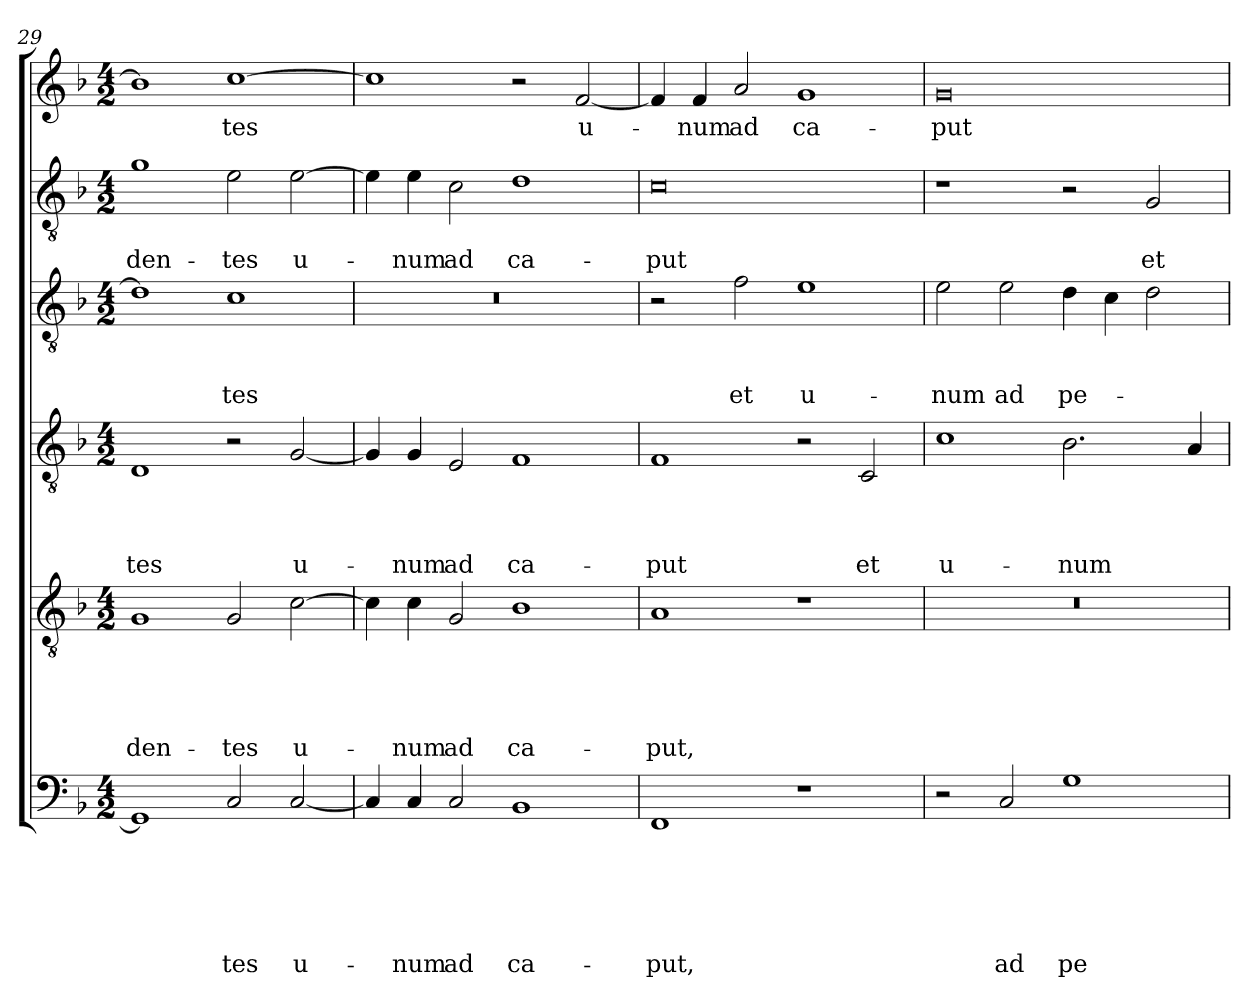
**kern	**text	**text	**text	**text	**text	**text	**kern	**text	**text	**text	**text	**text	**kern	**text	**text	**text	**text	**kern	**text	**text	**text	**kern	**text	**text	**kern	**text
*part6	*part6	*part6	*part6	*part6	*part6	*part6	*part5	*part5	*part5	*part5	*part5	*part5	*part4	*part4	*part4	*part4	*part4	*part3	*part3	*part3	*part3	*part2	*part2	*part2	*part1	*part1
*staff6	*staff6	*staff6	*staff6	*staff6	*staff6	*staff6	*staff5	*staff5	*staff5	*staff5	*staff5	*staff5	*staff4	*staff4	*staff4	*staff4	*staff4	*staff3	*staff3	*staff3	*staff3	*staff2	*staff2	*staff2	*staff1	*staff1
*clefF4	*	*	*	*	*	*	*clefGv2	*	*	*	*	*	*clefGv2	*	*	*	*	*clefGv2	*	*	*	*clefGv2	*	*	*clefG2	*
*k[b-]	*	*	*	*	*	*	*k[b-]	*	*	*	*	*	*k[b-]	*	*	*	*	*k[b-]	*	*	*	*k[b-]	*	*	*k[b-]	*
*F:	*	*	*	*	*	*	*F:	*	*	*	*	*	*F:	*	*	*	*	*F:	*	*	*	*F:	*	*	*F:	*
*M4/2	*	*	*	*	*	*	*M4/2	*	*	*	*	*	*M4/2	*	*	*	*	*M4/2	*	*	*	*M4/2	*	*	*M4/2	*
=29	=29	=29	=29	=29	=29	=29	=29	=29	=29	=29	=29	=29	=29	=29	=29	=29	=29	=29	=29	=29	=29	=29	=29	=29	=29	=29
1GG]	.	.	.	.	.	.	1G	.	.	.	.	-den-	1D	.	.	.	-tes	1d]	.	.	.	1g	.	-den-	1bn]	.
2C/	.	.	.	.	.	-tes	2G/	.	.	.	.	-tes	2r	.	.	.	.	1c	.	.	-tes	2e\	.	-tes	[1cc	-tes
[2C/	.	.	.	.	.	u-	[2c\	.	.	.	.	u-	[2G/	.	.	.	u-	.	.	.	.	[2e\	.	u-	.	.
=30	=30	=30	=30	=30	=30	=30	=30	=30	=30	=30	=30	=30	=30	=30	=30	=30	=30	=30	=30	=30	=30	=30	=30	=30	=30	=30
4C/]	.	.	.	.	.	.	4c\]	.	.	.	.	.	4G/]	.	.	.	.	0r	.	.	.	4e\]	.	.	1cc]	.
4C/	.	.	.	.	.	-num	4c\	.	.	.	.	-num	4G/	.	.	.	-num	.	.	.	.	4e\	.	-num	.	.
2C/	.	.	.	.	.	ad	2G/	.	.	.	.	ad	2E/	.	.	.	ad	.	.	.	.	2c\	.	ad	.	.
1BB-	.	.	.	.	.	ca-	1B-	.	.	.	.	ca-	1F	.	.	.	ca-	.	.	.	.	1d	.	ca-	2r	.
.	.	.	.	.	.	.	.	.	.	.	.	.	.	.	.	.	.	.	.	.	.	.	.	.	[2f/	u-
!!LO:LB:g=z
=31	=31	=31	=31	=31	=31	=31	=31	=31	=31	=31	=31	=31	=31	=31	=31	=31	=31	=31	=31	=31	=31	=31	=31	=31	=31	=31
1FF	.	.	.	.	.	-put,	1A	.	.	.	.	-put,	1F	.	.	.	-put	2r	.	.	.	0c	.	-put	4f/]	.
.	.	.	.	.	.	.	.	.	.	.	.	.	.	.	.	.	.	.	.	.	.	.	.	.	4f/	-num
.	.	.	.	.	.	.	.	.	.	.	.	.	.	.	.	.	.	2f\	.	.	et	.	.	.	2a/	ad
1r	.	.	.	.	.	.	1r	.	.	.	.	.	2r	.	.	.	.	1e	.	.	u-	.	.	.	1g	ca-
.	.	.	.	.	.	.	.	.	.	.	.	.	2C/	.	.	.	et	.	.	.	.	.	.	.	.	.
=32	=32	=32	=32	=32	=32	=32	=32	=32	=32	=32	=32	=32	=32	=32	=32	=32	=32	=32	=32	=32	=32	=32	=32	=32	=32	=32
2r	.	.	.	.	.	.	0r	.	.	.	.	.	1c	.	.	.	u-	2e\	.	.	-num	1r	.	.	0g	-put
2C/	.	.	.	.	.	ad	.	.	.	.	.	.	.	.	.	.	.	2e\	.	.	ad	.	.	.	.	.
1G	.	.	.	.	.	pe-	.	.	.	.	.	.	2.B-\	.	.	.	-num	4d\	.	.	pe-	2r	.	.	.	.
.	.	.	.	.	.	.	.	.	.	.	.	.	.	.	.	.	.	4c\	.	.	.	.	.	.	.	.
.	.	.	.	.	.	.	.	.	.	.	.	.	.	.	.	.	.	2d\	.	.	.	2G/	.	et	.	.
.	.	.	.	.	.	.	.	.	.	.	.	.	4A/	.	.	.	.	.	.	.	.	.	.	.	.	.
=	=	=	=	=	=	=	=	=	=	=	=	=	=	=	=	=	=	=	=	=	=	=	=	=	=	=
*-	*-	*-	*-	*-	*-	*-	*-	*-	*-	*-	*-	*-	*-	*-	*-	*-	*-	*-	*-	*-	*-	*-	*-	*-	*-	*-
